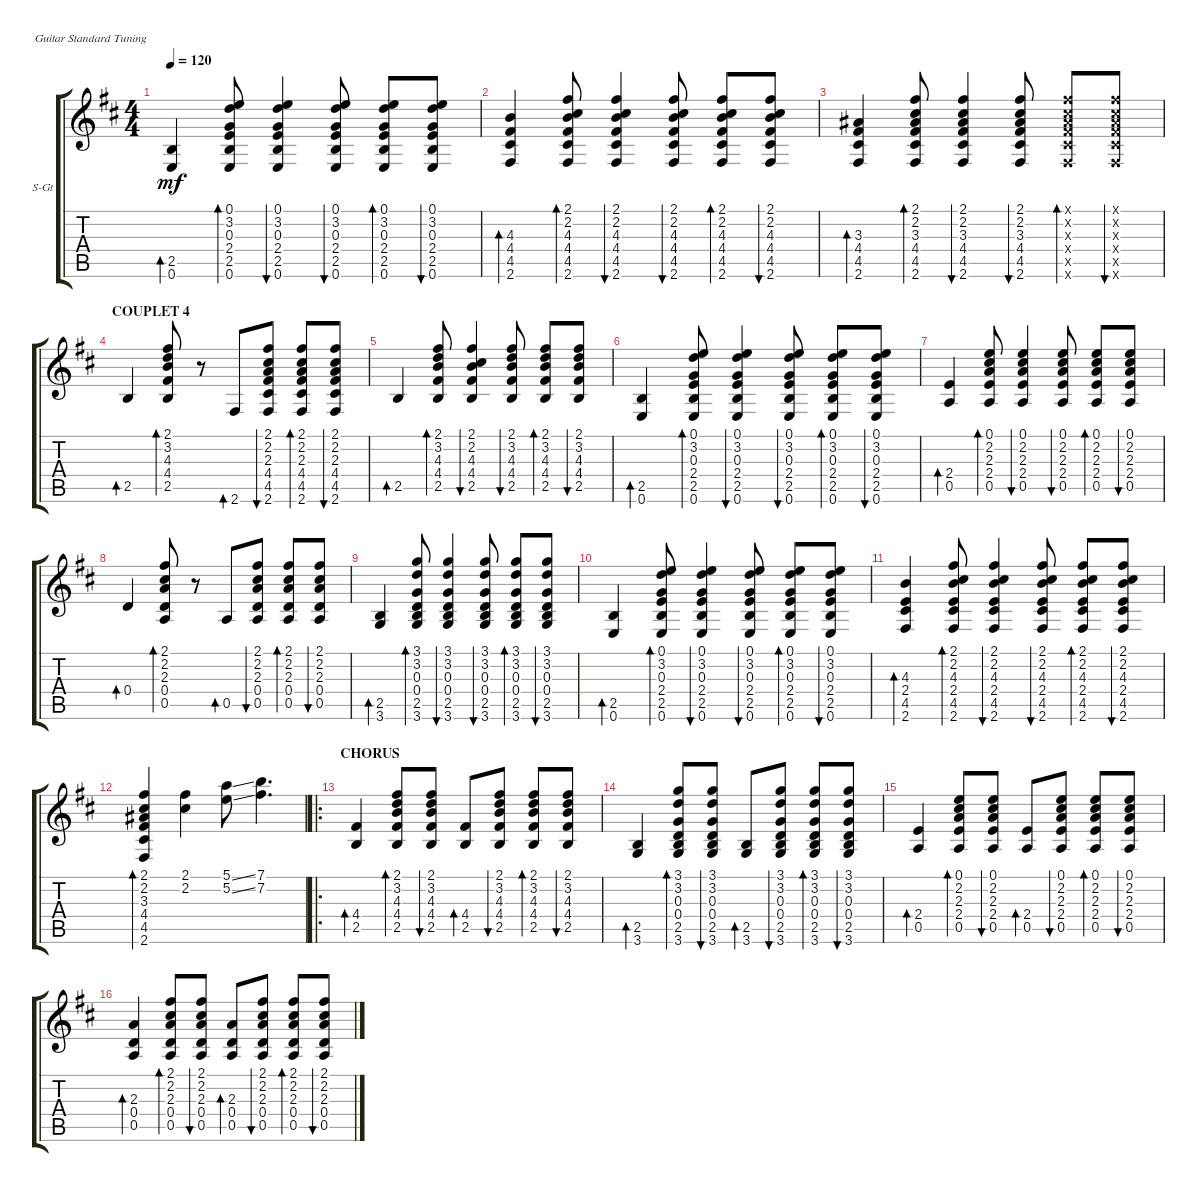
\defaultSystemsLayout 4
\bracketExtendMode groupsimilarinstruments
\firstSystemTrackNameOrientation horizontal
\otherSystemsTrackNameOrientation horizontal
\track ("Steel Guitar" "S-Gt") {instrument acousticguitarsteel}
\staff {score tabs}
\tuning (E4 B3 G3 D3 A2 E2)
\ts (4 4)
\tempo 120
\clef g2
\ks bminor
(2.5 0.6).4{bd 30 dy mf} (2.5 2.4 0.3 3.2 0.1 0.6).8{bd 30} (2.5 2.4 0.3 3.2 0.1 0.6).4{bu 30} (2.5 2.4 0.3 3.2 0.1 0.6).8{bu 30} (2.5 2.4 0.3 3.2 0.1 0.6).8{bd 30} (2.5 2.4 0.3 3.2 0.1 0.6).8{bu 30} |
(4.5 4.4 2.6 4.3).4{bd 30} (4.5 4.4 4.3 2.2 2.1 2.6).8{bd 30} (4.5 4.4 4.3 2.2 2.1 2.6).4{bu 30} (4.5 4.4 4.3 2.2 2.1 2.6).8{bu 30} (4.5 4.4 4.3 2.2 2.1 2.6).8{bd 30} (4.5 4.4 4.3 2.2 2.1 2.6).8{bu 30} |
(4.5 4.4 2.6 3.3).4{bd 30} (4.5 4.4 3.3 2.2 2.1 2.6).8{bd 30} (4.5 4.4 3.3 2.2 2.1 2.6).4{bu 30} (4.5 4.4 3.3 2.2 2.1 2.6).8{bu 30} (4.5{x} 4.4{x} 3.3{x} 2.2{x} 2.1{x} 2.6{x}).8{bd 30} (4.5{x} 4.4{x} 3.3{x} 2.2{x} 2.1{x} 2.6{x}).8{bu 30} |
\section ("" "COUPLET 4")
2.5.4{bd 30} (2.5 4.4 4.3 3.2 2.1).8{bd 30} r.8 2.6.8{bd 30} (2.6 4.5 4.4 2.3 2.2 2.1).8{bu 30} (2.6 4.5 4.4 2.3 2.2 2.1).8{bd 30} (2.6 4.5 4.4 2.3 2.2 2.1).8{bu 30} |
2.5.4{bd 30} (2.5 4.4 4.3 3.2 2.1).8{bd 30} (2.5 4.4 4.3 2.2 2.1).4{bu 30} (2.5 4.4 4.3 3.2 2.1).8{bu 30} (2.5 4.4 4.3 3.2 2.1).8{bd 30} (2.5 4.4 4.3 3.2 2.1).8{bu 30} |
(2.5 0.6).4{bd 30} (2.5 2.4 0.3 3.2 0.1 0.6).8{bd 30} (2.5 2.4 0.3 3.2 0.1 0.6).4{bu 30} (2.5 2.4 0.3 3.2 0.1 0.6).8{bu 30} (2.5 2.4 0.3 3.2 0.1 0.6).8{bd 30} (2.5 2.4 0.3 3.2 0.1 0.6).8{bu 30} |
(0.5 2.4).4{bd 30} (0.5 2.4 2.3 2.2 0.1).8{bd 30} (0.5 2.4 2.3 2.2 0.1).4{bu 30} (0.5 2.4 2.3 2.2 0.1).8{bu 30} (0.5 2.4 2.3 2.2 0.1).8{bd 30} (0.5 2.4 2.3 2.2 0.1).8{bu 30} |
0.4.4{bd 30} (0.5 0.4 2.3 2.2 2.1).8{bd 30} r.8 0.5.8{bd 30} (0.5 0.4 2.3 2.2 2.1).8{bu 30} (0.5 0.4 2.3 2.2 2.1).8{bd 30} (0.5 0.4 2.3 2.2 2.1).8{bu 30} |
(2.5 3.6).4{bd 30} (2.5 0.4 0.3 3.2 3.1 3.6).8{bd 30} (2.5 0.4 0.3 3.2 3.1 3.6).4{bu 30} (2.5 0.4 0.3 3.2 3.1 3.6).8{bu 30} (2.5 0.4 0.3 3.2 3.1 3.6).8{bd 30} (2.5 0.4 0.3 3.2 3.1 3.6).8{bu 30} |
(2.5 0.6).4{bd 30} (2.5 2.4 0.3 3.2 0.1 0.6).8{bd 30} (2.5 2.4 0.3 3.2 0.1 0.6).4{bu 30} (2.5 2.4 0.3 3.2 0.1 0.6).8{bu 30} (2.5 2.4 0.3 3.2 0.1 0.6).8{bd 30} (2.5 2.4 0.3 3.2 0.1 0.6).8{bu 30} |
(4.5 2.4 2.6 4.3).4{bd 30} (4.5 2.4 4.3 2.2 2.1 2.6).8{bd 30} (4.5 2.4 4.3 2.2 2.1 2.6).4{bu 30} (4.5 2.4 4.3 2.2 2.1 2.6).8{bu 30} (4.5 2.4 4.3 2.2 2.1 2.6).8{bd 30} (4.5 2.4 4.3 2.2 2.1 2.6).8{bu 30} |
(4.5 4.4 2.6 3.3 2.2 2.1).4{bd 30} (2.2 2.1).4 (5.2{ss} 5.1{ss}).8 (7.2 7.1).4{d} |
\ro
\section ("" "CHORUS")
(2.5 4.4).4{bd 30} (2.5 4.4 4.3 3.2 2.1).8{bd 30} (2.5 4.4 4.3 3.2 2.1).8{bu 30} (2.5 4.4).8{bd 30} (2.5 4.4 4.3 3.2 2.1).8{bu 30} (2.5 4.4 4.3 3.2 2.1).8{bd 30} (2.5 4.4 4.3 3.2 2.1).8{bu 30} |
(2.5 3.6).4{bd 30} (2.5 0.4 0.3 3.2 3.1 3.6).8{bd 30} (2.5 0.4 0.3 3.2 3.1 3.6).8{bu 30} (2.5 3.6).8{bd 30} (2.5 0.4 0.3 3.2 3.1 3.6).8{bu 30} (2.5 0.4 0.3 3.2 3.1 3.6).8{bd 30} (2.5 0.4 0.3 3.2 3.1 3.6).8{bu 30} |
(0.5 2.4).4{bd 30} (0.5 2.4 2.3 2.2 0.1).8{bd 30} (0.5 2.4 2.3 2.2 0.1).8{bu 30} (0.5 2.4).8{bd 30} (0.5 2.4 2.3 2.2 0.1).8{bu 30} (0.5 2.4 2.3 2.2 0.1).8{bd 30} (0.5 2.4 2.3 2.2 0.1).8{bu 30} |
(0.5 0.4 2.3).4{bd 30} (0.5 0.4 2.3 2.2 2.1).8{bd 30} (0.5 0.4 2.3 2.2 2.1).8{bu 30} (0.5 0.4 2.3).8{bd 30} (0.5 0.4 2.3 2.2 2.1).8{bu 30} (0.5 0.4 2.3 2.2 2.1).8{bd 30} (0.5 0.4 2.3 2.2 2.1).8{bu 30}
